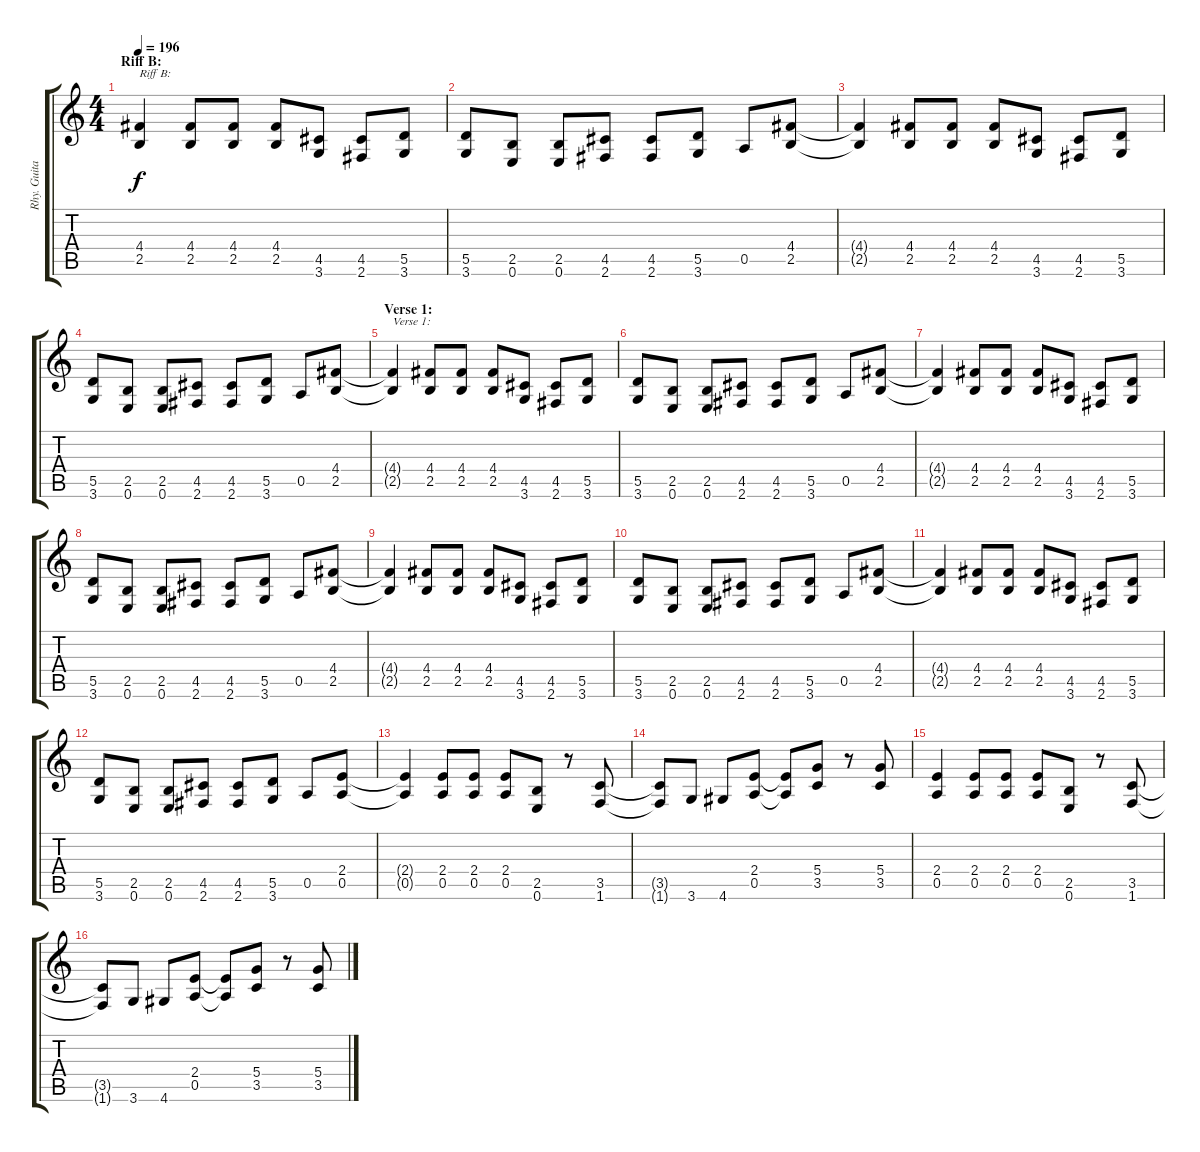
\track ("Rhy. Guitar 2" "Rhy. Guita") {instrument distortionguitar}
\staff {score tabs}
\tuning (E4 B3 G3 D3 A2 E2) {hide}
\ts (4 4)
\section ("" "Riff B:")
\tempo 196
\clef g2
\ks c
(4.4{t} 2.5{t}).4{txt "Riff B:" dy f} (4.4 2.5).8 (4.4 2.5).8 (4.4 2.5).8 (4.5 3.6).8 (4.5 2.6).8 (5.5 3.6).8 |
(5.5 3.6).8 (2.5 0.6).8 (2.5 0.6).8 (4.5 2.6).8 (4.5 2.6).8 (5.5 3.6).8 0.5.8 (4.4 2.5).8 |
(4.4{t} 2.5{t}).4 (4.4 2.5).8 (4.4 2.5).8 (4.4 2.5).8 (4.5 3.6).8 (4.5 2.6).8 (5.5 3.6).8 |
(5.5 3.6).8 (2.5 0.6).8 (2.5 0.6).8 (4.5 2.6).8 (4.5 2.6).8 (5.5 3.6).8 0.5.8 (4.4 2.5).8 |
\section ("" "Verse 1:")
(4.4{t} 2.5{t}).4{txt "Verse 1:"} (4.4 2.5).8 (4.4 2.5).8 (4.4 2.5).8 (4.5 3.6).8 (4.5 2.6).8 (5.5 3.6).8 |
(5.5 3.6).8 (2.5 0.6).8 (2.5 0.6).8 (4.5 2.6).8 (4.5 2.6).8 (5.5 3.6).8 0.5.8 (4.4 2.5).8 |
(4.4{t} 2.5{t}).4 (4.4 2.5).8 (4.4 2.5).8 (4.4 2.5).8 (4.5 3.6).8 (4.5 2.6).8 (5.5 3.6).8 |
(5.5 3.6).8 (2.5 0.6).8 (2.5 0.6).8 (4.5 2.6).8 (4.5 2.6).8 (5.5 3.6).8 0.5.8 (4.4 2.5).8 |
(4.4{t} 2.5{t}).4 (4.4 2.5).8 (4.4 2.5).8 (4.4 2.5).8 (4.5 3.6).8 (4.5 2.6).8 (5.5 3.6).8 |
(5.5 3.6).8 (2.5 0.6).8 (2.5 0.6).8 (4.5 2.6).8 (4.5 2.6).8 (5.5 3.6).8 0.5.8 (4.4 2.5).8 |
(4.4{t} 2.5{t}).4 (4.4 2.5).8 (4.4 2.5).8 (4.4 2.5).8 (4.5 3.6).8 (4.5 2.6).8 (5.5 3.6).8 |
(5.5 3.6).8 (2.5 0.6).8 (2.5 0.6).8 (4.5 2.6).8 (4.5 2.6).8 (5.5 3.6).8 0.5.8 (2.4 0.5).8 |
(2.4{t} 0.5{t}).4 (2.4 0.5).8 (2.4 0.5).8 (2.4 0.5).8 (2.5 0.6).8 r.8 (3.5 1.6).8 |
(3.5{t} 1.6{t}).8 3.6.8 4.6.8 (2.4 0.5).8 (2.4{t} 0.5{t}).8 (5.4 3.5).8 r.8 (5.4 3.5).8 |
(2.4 0.5).4 (2.4 0.5).8 (2.4 0.5).8 (2.4 0.5).8 (2.5 0.6).8 r.8 (3.5 1.6).8 |
(3.5{t} 1.6{t}).8 3.6.8 4.6.8 (2.4 0.5).8 (2.4{t} 0.5{t}).8 (5.4 3.5).8 r.8 (5.4 3.5).8
